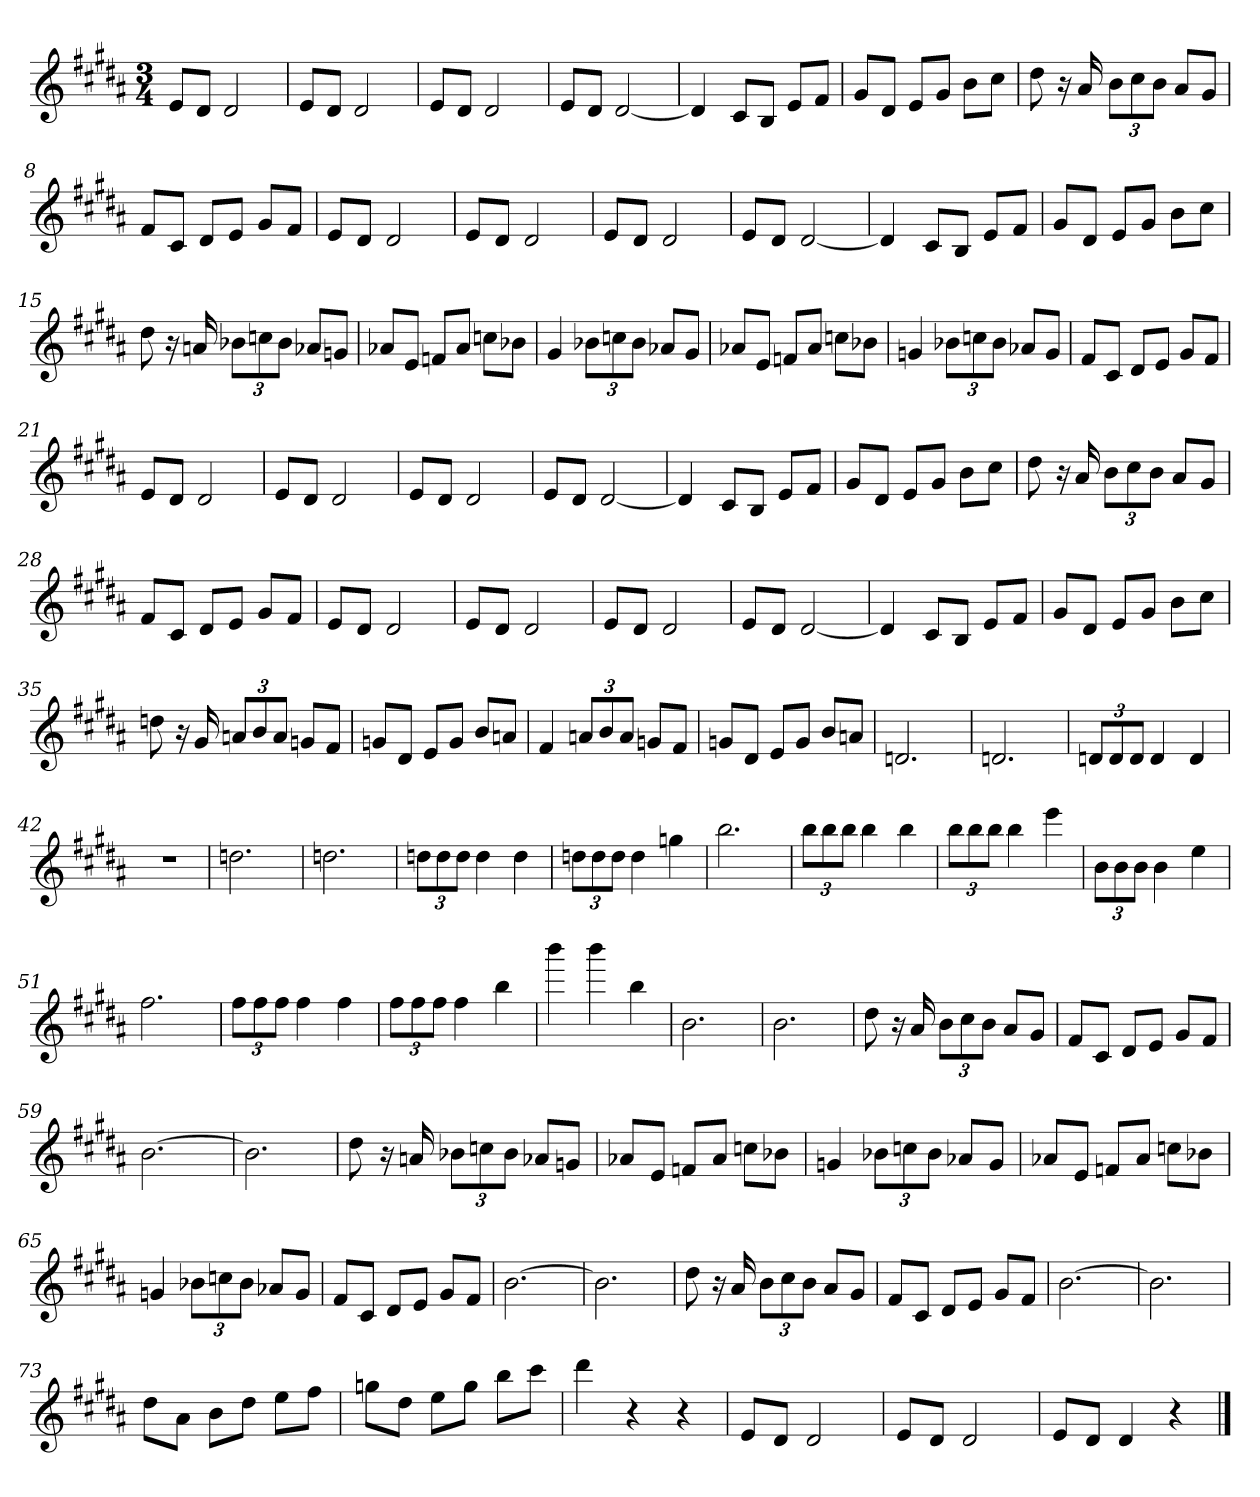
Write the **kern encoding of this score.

**kern
*part1
*staff1
*clefG2
*k[f#c#g#d#a#]
*B:
*M3/4
*MM132
=1
8e/L
8d#/J
2d#
=2
8e/L
8d#/J
2d#
=3
8e/L
8d#/J
2d#
=4
8e/L
8d#/J
[2d#
=5
4d#]
8c#/L
8B/J
8e/L
8f#/J
=6
8g#/L
8d#/J
8e/L
8g#/J
8b\L
8cc#\J
=7
8dd#
16r
16a#
12b\L
12cc#\
12b\J
8a#/L
8g#/J
=8
8f#/L
8c#/J
8d#/L
8e/J
8g#/L
8f#/J
=9
8e/L
8d#/J
2d#
=10
8e/L
8d#/J
2d#
=11
8e/L
8d#/J
2d#
=12
8e/L
8d#/J
[2d#
=13
4d#]
8c#/L
8B/J
8e/L
8f#/J
=14
8g#/L
8d#/J
8e/L
8g#/J
8b\L
8cc#\J
=15
8dd#
16r
16an
12b-X\L
12ccn\
12b-\J
8a-X/L
8gn/J
=16
8a-X/L
8e/J
8fn/L
8a-/J
8ccn\L
8b-X\J
=17
4g#
12b-X\L
12ccn\
12b-\J
8a-X/L
8g#/J
=18
8a-X/L
8e/J
8fn/L
8a-/J
8ccn\L
8b-X\J
=19
4gn
12b-X\L
12ccn\
12b-\J
8a-X/L
8g/J
=20
8f#/L
8c#/J
8d#/L
8e/J
8g#/L
8f#/J
=21
8e/L
8d#/J
2d#
=22
8e/L
8d#/J
2d#
=23
8e/L
8d#/J
2d#
=24
8e/L
8d#/J
[2d#
=25
4d#]
8c#/L
8B/J
8e/L
8f#/J
=26
8g#/L
8d#/J
8e/L
8g#/J
8b\L
8cc#\J
=27
8dd#
16r
16a#
12b\L
12cc#\
12b\J
8a#/L
8g#/J
=28
8f#/L
8c#/J
8d#/L
8e/J
8g#/L
8f#/J
=29
8e/L
8d#/J
2d#
=30
8e/L
8d#/J
2d#
=31
8e/L
8d#/J
2d#
=32
8e/L
8d#/J
[2d#
=33
4d#]
8c#/L
8B/J
8e/L
8f#/J
=34
8g#/L
8d#/J
8e/L
8g#/J
8b\L
8cc#\J
=35
8ddn
16r
16g#
12an/L
12b/
12a/J
8gn/L
8f#/J
=36
8gn/L
8d#/J
8e/L
8g/J
8b/L
8an/J
=37
4f#
12an/L
12b/
12a/J
8gn/L
8f#/J
=38
8gn/L
8d#/J
8e/L
8g/J
8b/L
8an/J
=39
2.dn
=40
2.dn
=41
12dn/L
12d/
12d/J
4d
4d
=42
2.r
=43
2.ddn
=44
2.ddn
=45
12ddn\L
12dd\
12dd\J
4dd
4dd
=46
12ddn\L
12dd\
12dd\J
4dd
4ggn
=47
2.bb
=48
12bb\L
12bb\
12bb\J
4bb
4bb
=49
12bb\L
12bb\
12bb\J
4bb
4eee
=50
12b\L
12b\
12b\J
4b
4ee
=51
2.ff#
=52
12ff#\L
12ff#\
12ff#\J
4ff#
4ff#
=53
12ff#\L
12ff#\
12ff#\J
4ff#
4bb
=54
4bbb
4bbb
4bb
=55
2.b
=56
2.b
=57
8dd#
16r
16a#
12b\L
12cc#\
12b\J
8a#/L
8g#/J
=58
8f#/L
8c#/J
8d#/L
8e/J
8g#/L
8f#/J
=59
[2.b
=60
2.b]
=61
8dd#
16r
16an
12b-X\L
12ccn\
12b-\J
8a-X/L
8gn/J
=62
8a-X/L
8e/J
8fn/L
8a-/J
8ccn\L
8b-X\J
=63
4gn
12b-X\L
12ccn\
12b-\J
8a-X/L
8g/J
=64
8a-X/L
8e/J
8fn/L
8a-/J
8ccn\L
8b-X\J
=65
4gn
12b-X\L
12ccn\
12b-\J
8a-X/L
8g/J
=66
8f#/L
8c#/J
8d#/L
8e/J
8g#/L
8f#/J
=67
[2.b
=68
2.b]
=69
8dd#
16r
16a#
12b\L
12cc#\
12b\J
8a#/L
8g#/J
=70
8f#/L
8c#/J
8d#/L
8e/J
8g#/L
8f#/J
=71
[2.b
=72
2.b]
=73
8dd#\L
8a#\J
8b\L
8dd#\J
8ee\L
8ff#\J
=74
8ggn\L
8dd#\J
8ee\L
8gg\J
8bb\L
8ccc#\J
=75
4ddd#
4r
4r
=76
8e/L
8d#/J
2d#
=77
8e/L
8d#/J
2d#
=78
8e/L
8d#/J
4d#
4r
==
*-
